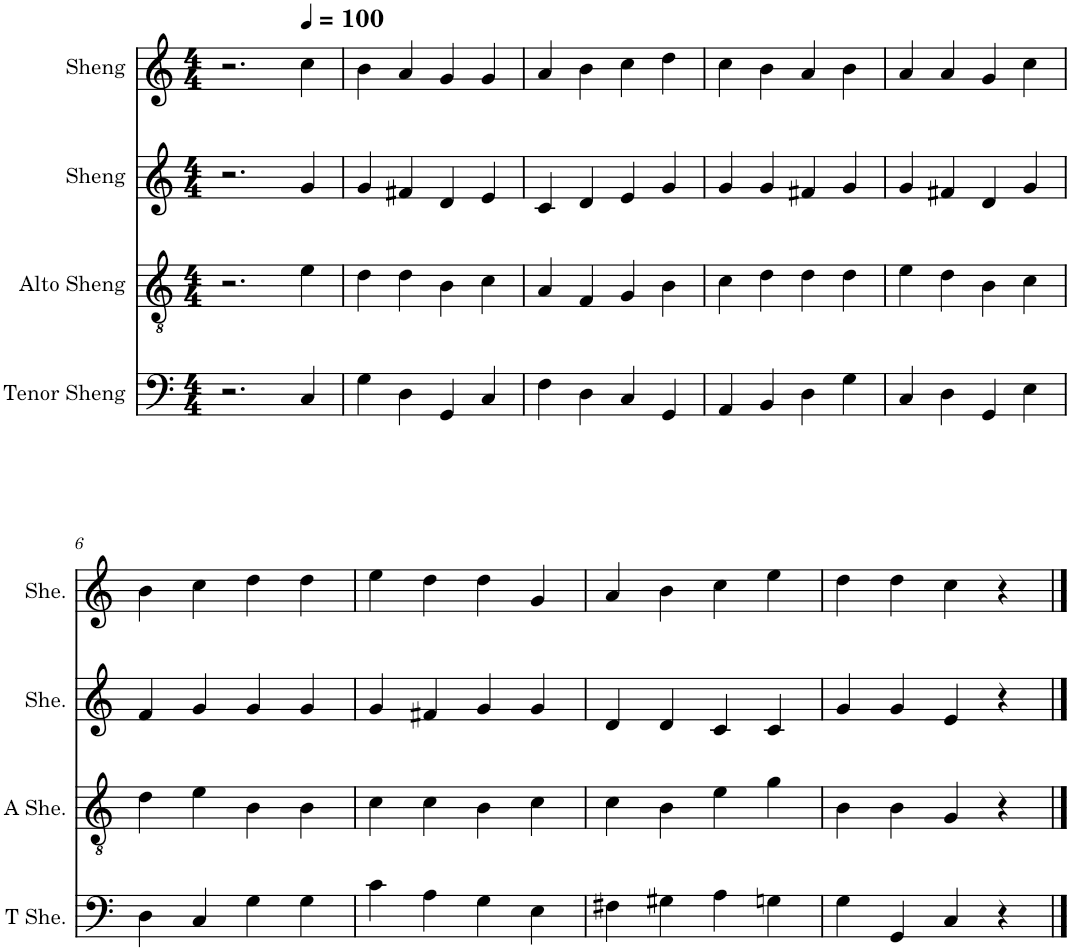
**kern	**kern	**kern	**kern
*part4	*part3	*part2	*part1
*staff4	*staff3	*staff2	*staff1
*I"Tenor Sheng	*I"Alto Sheng	*I"Sheng	*I"Sheng
*I'T She.	*I'A She.	*I'She.	*I'She.
*clefF4	*clefGv2	*clefG2	*clefG2
*k[]	*k[]	*k[]	*k[]
*M4/4	*M4/4	*M4/4	*M4/4
=1	=1	=1	=1
2.r	2.r	2.r	2.r
*	*	*	*MM100
4C/	4e\	4g/	4cc\
=2	=2	=2	=2
4G\	4d\	4g/	4b\
4D\	4d\	4f#X/	4a/
4GG/	4B\	4d/	4g/
4C/	4c\	4e/	4g/
=3	=3	=3	=3
4F\	4A/	4c/	4a/
4D\	4F/	4d/	4b\
4C/	4G/	4e/	4cc\
4GG/	4B\	4g/	4dd\
=4	=4	=4	=4
4AA/	4c\	4g/	4cc\
4BB/	4d\	4g/	4b\
4D\	4d\	4f#X/	4a/
4G\	4d\	4g/	4b\
=5	=5	=5	=5
4C/	4e\	4g/	4a/
4D\	4d\	4f#X/	4a/
4GG/	4B\	4d/	4g/
4E\	4c\	4g/	4cc\
!!LO:LB:g=z
=6	=6	=6	=6
4D\	4d\	4f/	4b\
4C/	4e\	4g/	4cc\
4G\	4B\	4g/	4dd\
4G\	4B\	4g/	4dd\
=7	=7	=7	=7
4c\	4c\	4g/	4ee\
4A\	4c\	4f#X/	4dd\
4G\	4B\	4g/	4dd\
4E\	4c\	4g/	4g/
=8	=8	=8	=8
4F#X\	4c\	4d/	4a/
4G#X\	4B\	4d/	4b\
4A\	4e\	4c/	4cc\
4Gn\	4g\	4c/	4ee\
=9	=9	=9	=9
4G\	4B\	4g/	4dd\
4GG/	4B\	4g/	4dd\
4C/	4G/	4e/	4cc\
4r	4r	4r	4r
==	==	==	==
*-	*-	*-	*-
